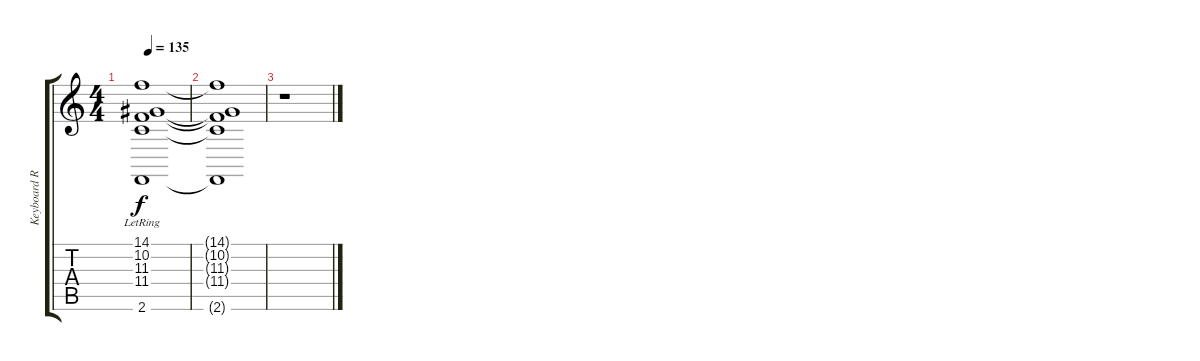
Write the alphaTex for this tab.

\track ("Keyboard R" "Keyboard R") {instrument harpsichord}
\staff {score tabs}
\tuning (Eb4 Bb3 Gb3 Db3 Ab2 Eb2) {hide}
\ts (4 4)
\tempo 135
\clef g2
\ks c
(14.1 10.2 11.3 11.4 2.6{lr}).1{dy f} |
(14.1{t} 10.2{t} 11.3{t} 11.4{t} 2.6{t}).1 |
r.1
